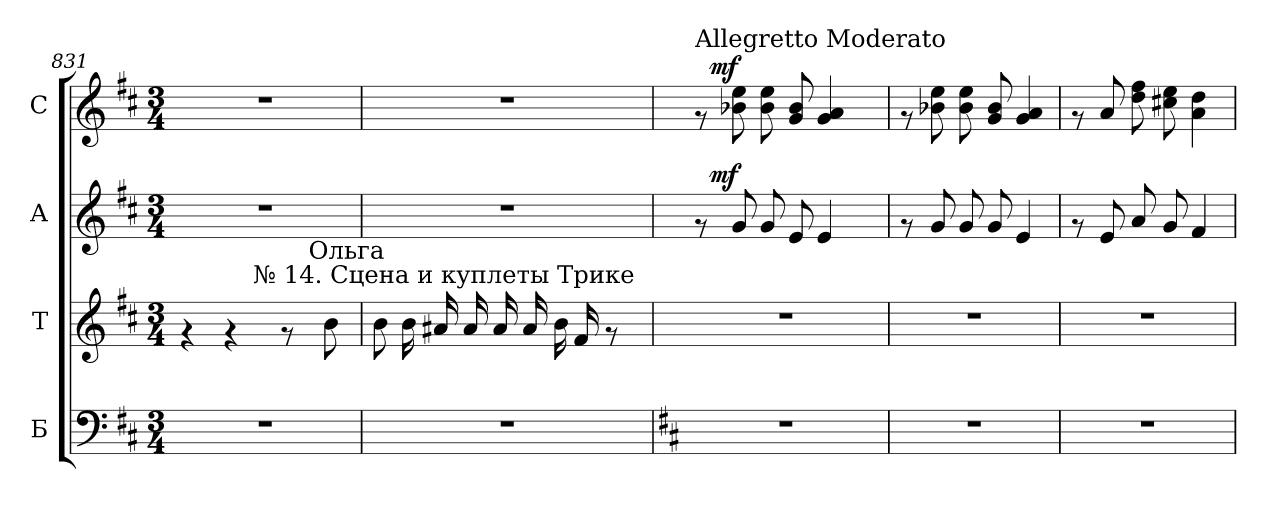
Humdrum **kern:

**kern	**kern	**kern	**dynam	**kern	**dynam
*part4	*part3	*part2	*part2	*part1	*part1
*staff4	*staff3	*staff2	*staff2	*staff1	*staff1
*I"Б	*I"Т	*I"А	*	*I"С	*
*clefF4	*clefG2	*clefG2	*	*clefG2	*
*k[f#c#]	*k[f#c#]	*k[f#c#]	*	*k[f#c#]	*
*D:	*D:	*D:	*	*D:	*
*M3/4	*M3/4	*M3/4	*	*M3/4	*
=831	=831	=831	=831	=831	=831
*	*^	*	*	*	*
*	*	*^	*	*	*	*
2.r	4rf	4.ryy	2ryy	2.r	.	2.r	.
.	4rf	.	.	.	.	.	.
!	!	!LO:TX:a:t=№ 14. Сцена и куплеты Трике	!	!	!	!	!
.	.	4.ryy	.	.	.	.	.
.	8rf	.	16ryy	.	.	.	.
.	.	.	64ryy	.	.	.	.
!	!	!	!LO:TX:a:t=Ольга	!	!	!	!
.	.	.	8ryy	.	.	.	.
.	8b\	.	.	.	.	.	.
.	.	.	32.ryy	.	.	.	.
*	*v	*v	*v	*	*	*	*
=832	=832	=832	=832	=832	=832
2.r	8b\	2.r	.	2.r	.
.	16b\	.	.	.	.
.	16a#X/	.	.	.	.
.	16a#/	.	.	.	.
.	16a#/	.	.	.	.
.	16a#/	.	.	.	.
.	16b\	.	.	.	.
.	16f#/	.	.	.	.
.	8rf	.	.	.	.
.	16ryy	.	.	.	.
!!LO:LB:g=z
=833	=833	=833	=833	=833	=833
*	*k[]	*k[]	*	*k[]	*
*	*C:	*C:	*	*C:	*
*	*	*^	*	*^	*
!	!	!	!	!	!LO:TX:a:t=Allegretto Moderato	!	!
2.r	2.r	8rf	32.ryy	.	8rf	32.ryy	.
!	!	!	!	!LO:DY:a	!	!	!LO:DY:a
.	.	.	2ryy	mf	.	2ryy	mf
.	.	8g/	.	.	8b-X\ 8ee\	.	.
.	.	8g/	.	.	8b-\ 8ee\	.	.
.	.	8e/	.	.	8g/ 8b-/	.	.
.	.	4e/	.	.	4g/ 4a/	.	.
.	.	.	8ryy	.	.	8ryy	.
.	.	.	16ryy	.	.	16ryy	.
.	.	.	64ryy	.	.	64ryy	.
*	*	*v	*v	*	*	*	*
*	*	*	*	*v	*v	*
=834	=834	=834	=834	=834	=834
2.r	2.r	8rf	.	8rf	.
.	.	8g/	.	8b-X\ 8ee\	.
.	.	8g/	.	8b-\ 8ee\	.
.	.	8g/	.	8g/ 8b-/	.
.	.	4e/	.	4g/ 4a/	.
=835	=835	=835	=835	=835	=835
2.r	2.r	8rf	.	8rf	.
.	.	8e/	.	8a/	.
.	.	8a/	.	8dd\ 8ff\	.
.	.	8g/	.	8cc#X\ 8ee\	.
.	.	4f/	.	4a\ 4dd\	.
=	=	=	=	=	=
*-	*-	*-	*-	*-	*-
